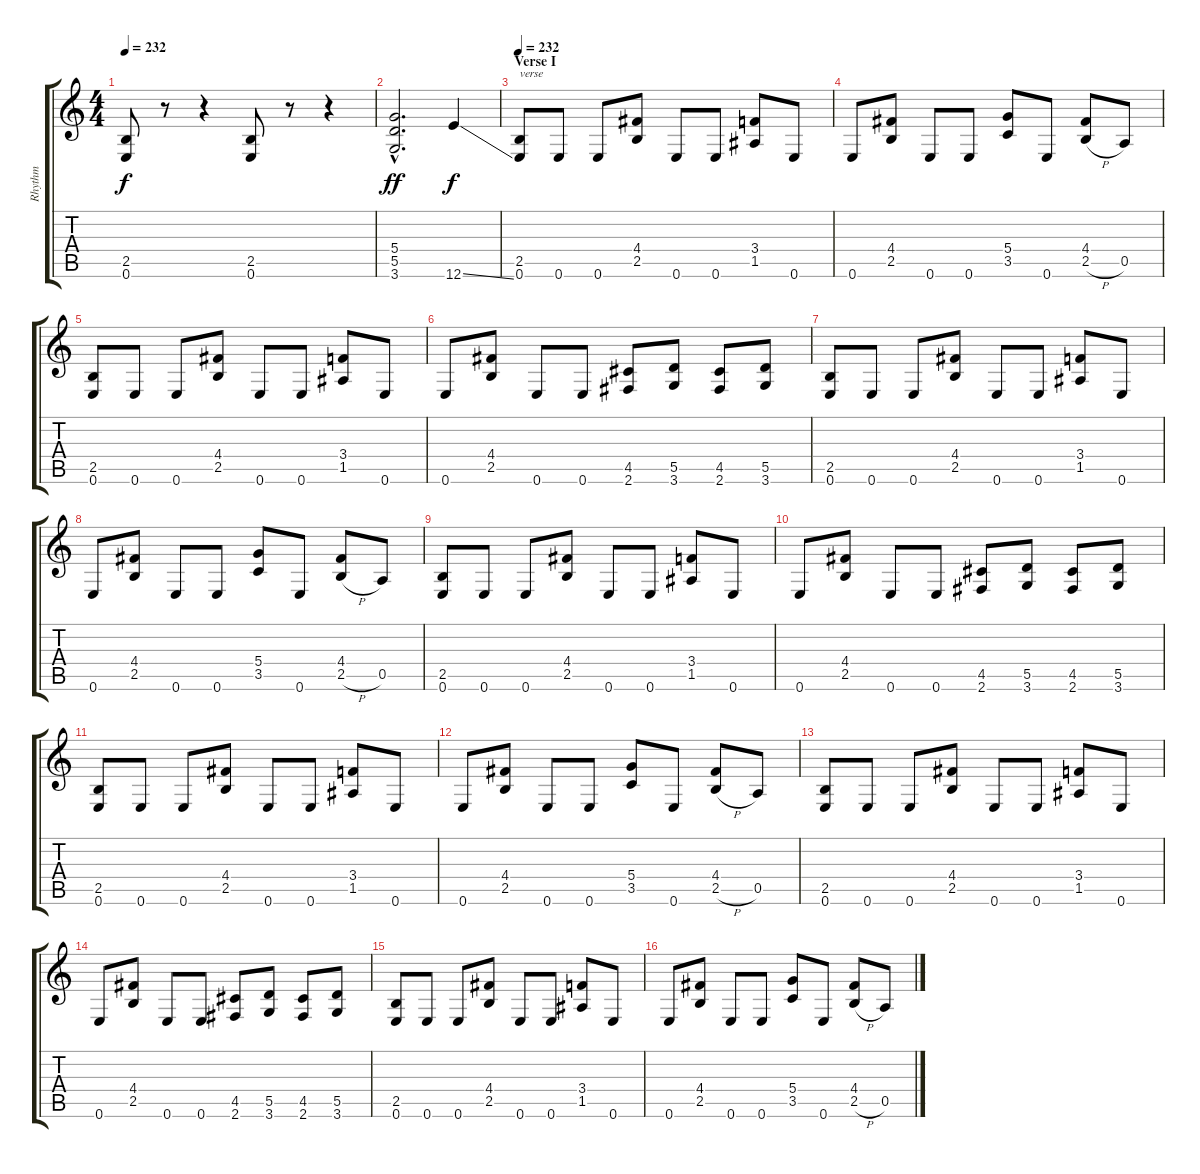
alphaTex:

\track ("Rhythm" "Rhythm") {instrument distortionguitar}
\staff {score tabs}
\tuning (E4 B3 G3 D3 A2 E2) {hide}
\ts (4 4)
\tempo 232
\clef g2
\ks c
(2.5 0.6).8{dy f} r.8 r.4 (2.5 0.6).8 r.8 r.4 |
(5.4{hac} 5.5{hac} 3.6{hac}).2{d dy ff} 12.6{ss}.4{dy f} |
\section ("" "Verse I")
\tempo 232
(2.5 0.6).8{txt "verse"} 0.6.8 0.6.8 (4.4 2.5).8 0.6.8 0.6.8 (3.4 1.5).8 0.6.8 |
0.6.8 (4.4 2.5).8 0.6.8 0.6.8 (5.4 3.5).8 0.6.8 (4.4 2.5{h}).8 0.5.8 |
(2.5 0.6).8 0.6.8 0.6.8 (4.4 2.5).8 0.6.8 0.6.8 (3.4 1.5).8 0.6.8 |
0.6.8 (4.4 2.5).8 0.6.8 0.6.8 (4.5 2.6).8 (5.5 3.6).8 (4.5 2.6).8 (5.5 3.6).8 |
(2.5 0.6).8 0.6.8 0.6.8 (4.4 2.5).8 0.6.8 0.6.8 (3.4 1.5).8 0.6.8 |
0.6.8 (4.4 2.5).8 0.6.8 0.6.8 (5.4 3.5).8 0.6.8 (4.4 2.5{h}).8 0.5.8 |
(2.5 0.6).8 0.6.8 0.6.8 (4.4 2.5).8 0.6.8 0.6.8 (3.4 1.5).8 0.6.8 |
0.6.8 (4.4 2.5).8 0.6.8 0.6.8 (4.5 2.6).8 (5.5 3.6).8 (4.5 2.6).8 (5.5 3.6).8 |
(2.5 0.6).8 0.6.8 0.6.8 (4.4 2.5).8 0.6.8 0.6.8 (3.4 1.5).8 0.6.8 |
0.6.8 (4.4 2.5).8 0.6.8 0.6.8 (5.4 3.5).8 0.6.8 (4.4 2.5{h}).8 0.5.8 |
(2.5 0.6).8 0.6.8 0.6.8 (4.4 2.5).8 0.6.8 0.6.8 (3.4 1.5).8 0.6.8 |
0.6.8 (4.4 2.5).8 0.6.8 0.6.8 (4.5 2.6).8 (5.5 3.6).8 (4.5 2.6).8 (5.5 3.6).8 |
(2.5 0.6).8 0.6.8 0.6.8 (4.4 2.5).8 0.6.8 0.6.8 (3.4 1.5).8 0.6.8 |
0.6.8 (4.4 2.5).8 0.6.8 0.6.8 (5.4 3.5).8 0.6.8 (4.4 2.5{h}).8 0.5.8
